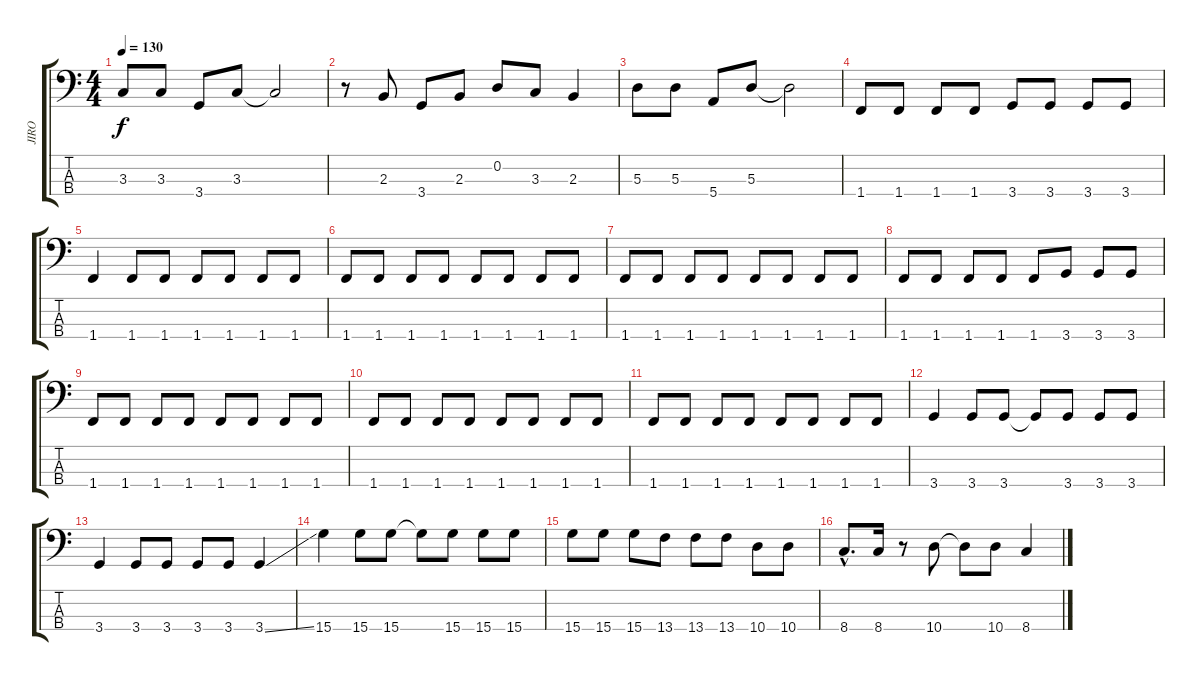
\track ("JIRO" "JIRO") {instrument electricbasspick}
\staff {score tabs}
\tuning (G2 D2 A1 E1) {hide}
\ts (4 4)
\tempo 130
\clef f4
\ks c
3.3.8{dy f} 3.3.8 3.4.8 3.3.8 3.3{t}.2 |
r.8 2.3.8 3.4.8 2.3.8 0.2.8 3.3.8 2.3.4 |
5.3.8 5.3.8 5.4.8 5.3.8 5.3{t}.2 |
1.4.8 1.4.8 1.4.8 1.4.8 3.4.8 3.4.8 3.4.8 3.4.8 |
1.4.4 1.4.8 1.4.8 1.4.8 1.4.8 1.4.8 1.4.8 |
1.4.8 1.4.8 1.4.8 1.4.8 1.4.8 1.4.8 1.4.8 1.4.8 |
1.4.8 1.4.8 1.4.8 1.4.8 1.4.8 1.4.8 1.4.8 1.4.8 |
1.4.8 1.4.8 1.4.8 1.4.8 1.4.8 3.4.8 3.4.8 3.4.8 |
1.4.8 1.4.8 1.4.8 1.4.8 1.4.8 1.4.8 1.4.8 1.4.8 |
1.4.8 1.4.8 1.4.8 1.4.8 1.4.8 1.4.8 1.4.8 1.4.8 |
1.4.8 1.4.8 1.4.8 1.4.8 1.4.8 1.4.8 1.4.8 1.4.8 |
3.4.4 3.4.8 3.4.8 3.4{t}.8 3.4.8 3.4.8 3.4.8 |
3.4.4 3.4.8 3.4.8 3.4.8 3.4.8 3.4{ss}.4 |
15.4.4 15.4.8 15.4.8 15.4{t}.8 15.4.8 15.4.8 15.4.8 |
15.4.8 15.4.8 15.4.8 13.4.8 13.4.8 13.4.8 10.4.8 10.4.8 |
8.4{hac}.8{d} 8.4.16 r.8 10.4.8 10.4{t}.8 10.4.8 8.4.4
